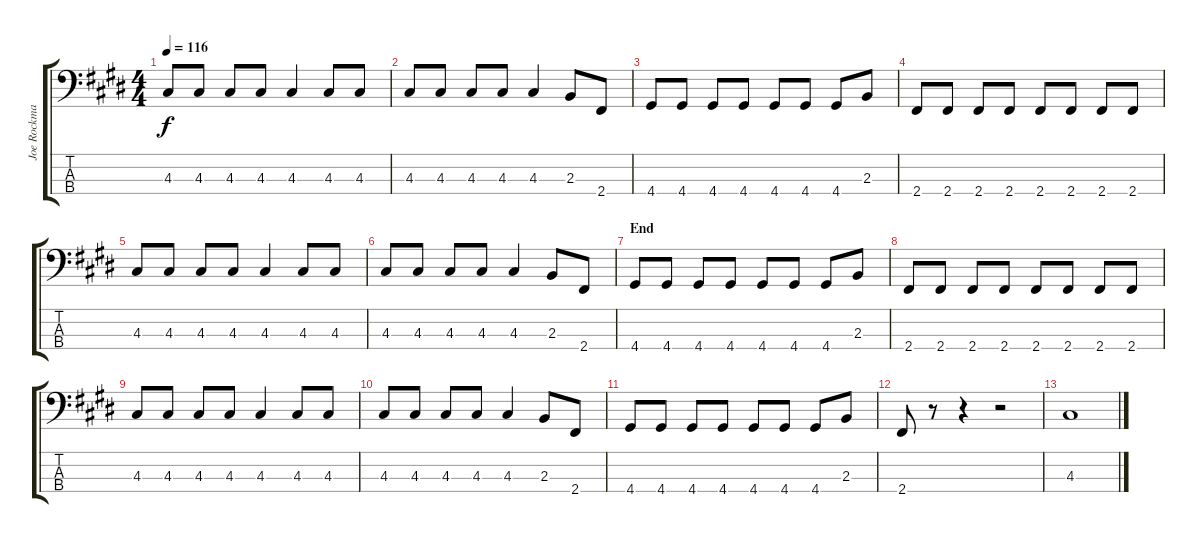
\track ("Joe Rockman" "Joe Rockma") {instrument electricbassfinger}
\staff {score tabs}
\tuning (G2 D2 A1 E1) {hide}
\ts (4 4)
\tempo 116
\clef f4
\ks e
4.3.8{dy f} 4.3.8 4.3.8 4.3.8 4.3.4 4.3.8 4.3.8 |
4.3.8 4.3.8 4.3.8 4.3.8 4.3.4 2.3.8 2.4.8 |
4.4.8 4.4.8 4.4.8 4.4.8 4.4.8 4.4.8 4.4.8 2.3.8 |
2.4.8 2.4.8 2.4.8 2.4.8 2.4.8 2.4.8 2.4.8 2.4.8 |
4.3.8 4.3.8 4.3.8 4.3.8 4.3.4 4.3.8 4.3.8 |
4.3.8 4.3.8 4.3.8 4.3.8 4.3.4 2.3.8 2.4.8 |
\section ("" "End")
4.4.8 4.4.8 4.4.8 4.4.8 4.4.8 4.4.8 4.4.8 2.3.8 |
2.4.8 2.4.8 2.4.8 2.4.8 2.4.8 2.4.8 2.4.8 2.4.8 |
4.3.8 4.3.8 4.3.8 4.3.8 4.3.4 4.3.8 4.3.8 |
4.3.8 4.3.8 4.3.8 4.3.8 4.3.4 2.3.8 2.4.8 |
4.4.8 4.4.8 4.4.8 4.4.8 4.4.8 4.4.8 4.4.8 2.3.8 |
2.4.8 r.8 r.4 r.2 |
4.3.1
